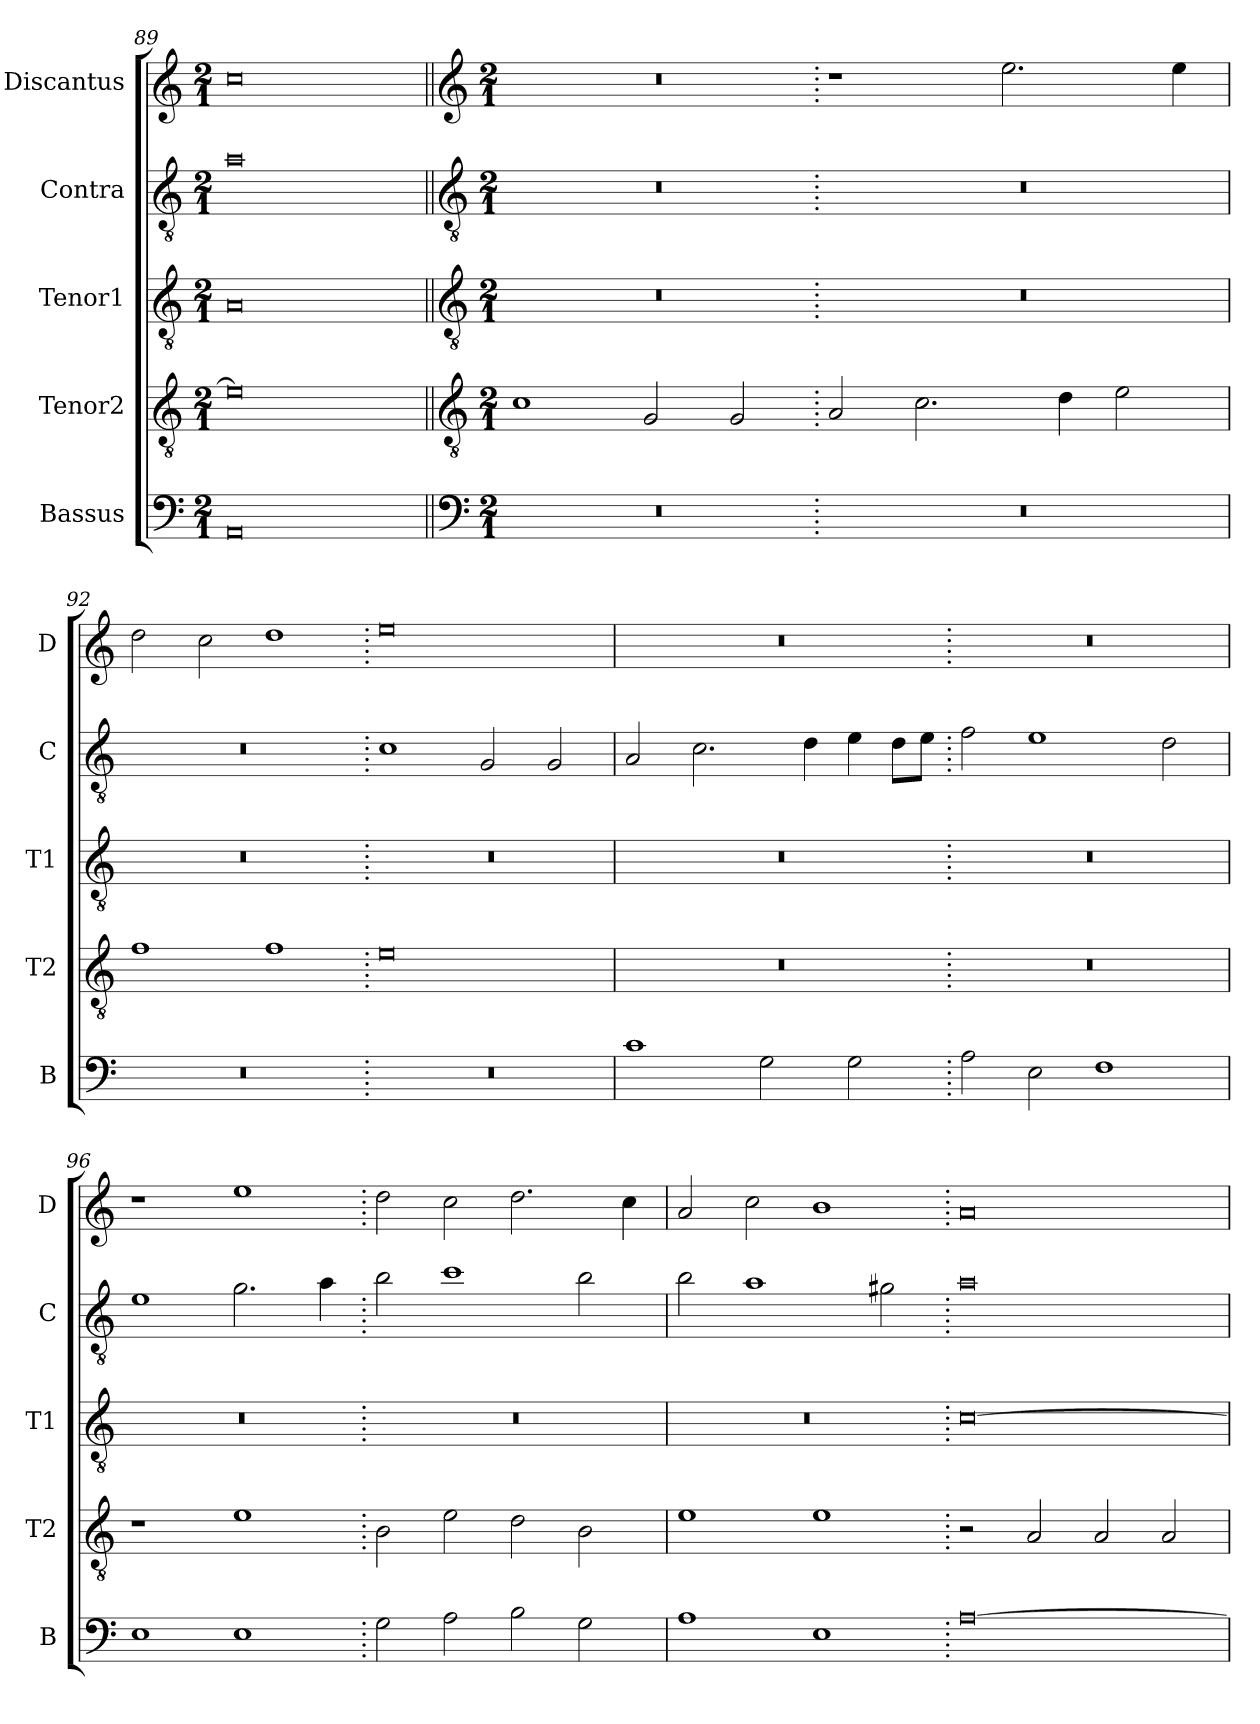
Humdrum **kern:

**kern	**kern	**kern	**kern	**kern
*part5	*part4	*part3	*part2	*part1
*staff5	*staff4	*staff3	*staff2	*staff1
*I"Bassus	*I"Tenor2	*I"Tenor1	*I"Contra	*I"Discantus
*I'B	*I'T2	*I'T1	*I'C	*I'D
*clefF4	*clefGv2	*clefGv2	*clefGv2	*clefG2
*k[]	*k[]	*k[]	*k[]	*k[]
*M2/1	*M2/1	*M2/1	*M2/1	*M2/1
=89	=89	=89	=89	=89
0AA	0e]	0A	0a	0cc
!!LO:LB:g=z
=90||	=90||	=90||	=90||	=90||
*clefF4	*clefGv2	*clefGv2	*clefGv2	*clefG2
*k[]	*k[]	*k[]	*k[]	*k[]
*M2/1	*M2/1	*M2/1	*M2/1	*M2/1
0r	1c	0r	0r	0r
.	2G/	.	.	.
.	2G/	.	.	.
=91.	=91.	=91.	=91.	=91.
0r	2A/	0r	0r	1r
.	2.c\	.	.	.
.	.	.	.	2.ee\
.	4d\	.	.	.
.	2e\	.	.	.
.	.	.	.	4ee\
=92	=92	=92	=92	=92
0r	1f	0r	0r	2dd\
.	.	.	.	2cc\
.	1f	.	.	1dd
=93.	=93.	=93.	=93.	=93.
0r	0e	0r	1c	0ee
.	.	.	2G/	.
.	.	.	2G/	.
=94	=94	=94	=94	=94
1c	0r	0r	2A/	0r
.	.	.	2.c\	.
2G\	.	.	.	.
.	.	.	4d\	.
2G\	.	.	4e\	.
.	.	.	8d\L	.
.	.	.	8e\J	.
=95.	=95.	=95.	=95.	=95.
2A\	0r	0r	2f\	0r
2E\	.	.	1e	.
1F	.	.	.	.
.	.	.	2d\	.
=96	=96	=96	=96	=96
1E	1r	0r	1e	1r
1E	1e	.	2.g\	1ee
.	.	.	4a\	.
=97.	=97.	=97.	=97.	=97.
2G\	2B\	0r	2b\	2dd\
2A\	2e\	.	1cc	2cc\
2B\	2d\	.	.	2.dd\
2G\	2B\	.	2b\	.
.	.	.	.	4cc\
=98	=98	=98	=98	=98
1A	1e	0r	2b\	2a/
.	.	.	1a	2cc\
1E	1e	.	.	1b
.	.	.	2g#X\	.
=99.	=99.	=99.	=99.	=99.
[0A	2r	[0c	0a	0a
.	2A/	.	.	.
.	2A/	.	.	.
.	2A/	.	.	.
=	=	=	=	=
*-	*-	*-	*-	*-
